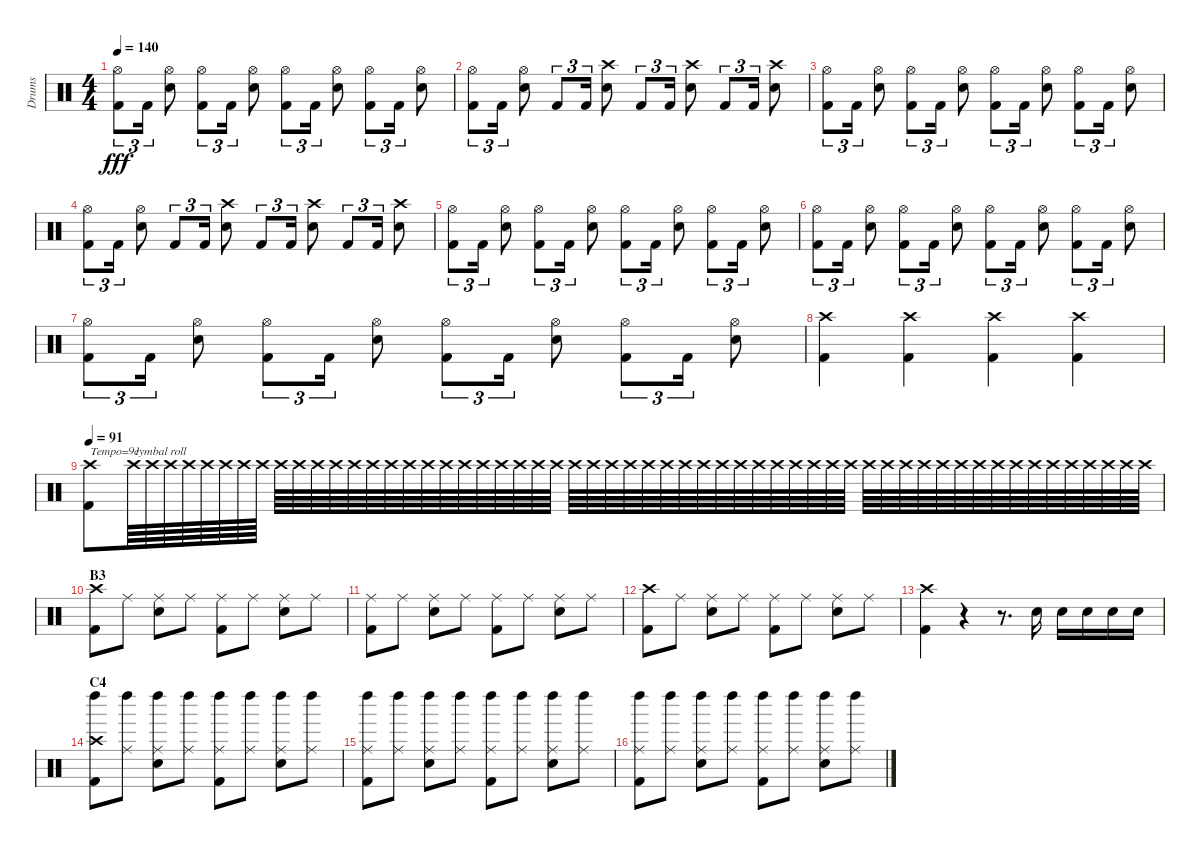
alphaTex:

\track ("Drums" "Drums") {instrument percussion}
\staff {score}
\articulation defaults
\ts (4 4)
\tempo 140
\clef neutral
\ks c
("Hi-Hat (open)" "Kick (hit) 2").8{tu (3 2) dy fff} "Kick (hit) 2".16{tu (3 2)} ("Hi-Hat (open)" "Snare (hit) 2").8 ("Hi-Hat (open)" "Kick (hit) 2").8{tu (3 2)} "Kick (hit) 2".16{tu (3 2)} ("Hi-Hat (open)" "Snare (hit) 2").8 ("Hi-Hat (open)" "Kick (hit) 2").8{tu (3 2)} "Kick (hit) 2".16{tu (3 2)} ("Hi-Hat (open)" "Snare (hit) 2").8 ("Hi-Hat (open)" "Kick (hit) 2").8{tu (3 2)} "Kick (hit) 2".16{tu (3 2)} ("Hi-Hat (open)" "Snare (hit) 2").8 |
("Hi-Hat (open)" "Kick (hit) 2").8{tu (3 2)} "Kick (hit) 2".16{tu (3 2)} ("Hi-Hat (open)" "Snare (hit) 2").8 "Kick (hit) 2".8{tu (3 2)} "Kick (hit) 2".16{tu (3 2)} ("Crash high (hit)" "Snare (hit) 2").8 "Kick (hit) 2".8{tu (3 2)} "Kick (hit) 2".16{tu (3 2)} ("Crash high (hit)" "Snare (hit) 2").8 "Kick (hit) 2".8{tu (3 2)} "Kick (hit) 2".16{tu (3 2)} ("Crash high (hit)" "Snare (hit) 2").8 |
("Hi-Hat (open)" "Kick (hit) 2").8{tu (3 2)} "Kick (hit) 2".16{tu (3 2)} ("Hi-Hat (open)" "Snare (hit) 2").8 ("Hi-Hat (open)" "Kick (hit) 2").8{tu (3 2)} "Kick (hit) 2".16{tu (3 2)} ("Hi-Hat (open)" "Snare (hit) 2").8 ("Hi-Hat (open)" "Kick (hit) 2").8{tu (3 2)} "Kick (hit) 2".16{tu (3 2)} ("Hi-Hat (open)" "Snare (hit) 2").8 ("Hi-Hat (open)" "Kick (hit) 2").8{tu (3 2)} "Kick (hit) 2".16{tu (3 2)} ("Hi-Hat (open)" "Snare (hit) 2").8 |
("Hi-Hat (open)" "Kick (hit) 2").8{tu (3 2)} "Kick (hit) 2".16{tu (3 2)} ("Hi-Hat (open)" "Snare (hit) 2").8 "Kick (hit) 2".8{tu (3 2)} "Kick (hit) 2".16{tu (3 2)} ("Crash high (hit)" "Snare (hit) 2").8 "Kick (hit) 2".8{tu (3 2)} "Kick (hit) 2".16{tu (3 2)} ("Crash high (hit)" "Snare (hit) 2").8 "Kick (hit) 2".8{tu (3 2)} "Kick (hit) 2".16{tu (3 2)} ("Crash high (hit)" "Snare (hit) 2").8 |
("Hi-Hat (open)" "Kick (hit) 2").8{tu (3 2)} "Kick (hit) 2".16{tu (3 2)} ("Hi-Hat (open)" "Snare (hit) 2").8 ("Hi-Hat (open)" "Kick (hit) 2").8{tu (3 2)} "Kick (hit) 2".16{tu (3 2)} ("Hi-Hat (open)" "Snare (hit) 2").8 ("Hi-Hat (open)" "Kick (hit) 2").8{tu (3 2)} "Kick (hit) 2".16{tu (3 2)} ("Hi-Hat (open)" "Snare (hit) 2").8 ("Hi-Hat (open)" "Kick (hit) 2").8{tu (3 2)} "Kick (hit) 2".16{tu (3 2)} ("Hi-Hat (open)" "Snare (hit) 2").8 |
("Hi-Hat (open)" "Kick (hit) 2").8{tu (3 2)} "Kick (hit) 2".16{tu (3 2)} ("Hi-Hat (open)" "Snare (hit) 2").8 ("Hi-Hat (open)" "Kick (hit) 2").8{tu (3 2)} "Kick (hit) 2".16{tu (3 2)} ("Hi-Hat (open)" "Snare (hit) 2").8 ("Hi-Hat (open)" "Kick (hit) 2").8{tu (3 2)} "Kick (hit) 2".16{tu (3 2)} ("Hi-Hat (open)" "Snare (hit) 2").8 ("Hi-Hat (open)" "Kick (hit) 2").8{tu (3 2)} "Kick (hit) 2".16{tu (3 2)} ("Hi-Hat (open)" "Snare (hit) 2").8 |
("Hi-Hat (open)" "Kick (hit) 2").8{tu (3 2)} "Kick (hit) 2".16{tu (3 2)} ("Hi-Hat (open)" "Snare (hit) 2").8 ("Hi-Hat (open)" "Kick (hit) 2").8{tu (3 2)} "Kick (hit) 2".16{tu (3 2)} ("Hi-Hat (open)" "Snare (hit) 2").8 ("Hi-Hat (open)" "Kick (hit) 2").8{tu (3 2)} "Kick (hit) 2".16{tu (3 2)} ("Hi-Hat (open)" "Snare (hit) 2").8 ("Hi-Hat (open)" "Kick (hit) 2").8{tu (3 2)} "Kick (hit) 2".16{tu (3 2)} ("Hi-Hat (open)" "Snare (hit) 2").8 |
("Crash high (hit)" "Kick (hit) 2").4 ("Crash high (hit)" "Kick (hit) 2").4 ("Crash high (hit)" "Kick (hit) 2").4 ("Crash high (hit)" "Kick (hit) 2").4 |
\tempo 91
("Crash high (hit)" "Kick (hit) 2").8{txt "Tempo=91"} "Crash high (hit)".64{txt "cymbal roll"} "Crash high (hit)".64 "Crash high (hit)".64 "Crash high (hit)".64 "Crash high (hit)".64 "Crash high (hit)".64 "Crash high (hit)".64 "Crash high (hit)".64 "Crash high (hit)".64 "Crash high (hit)".64 "Crash high (hit)".64 "Crash high (hit)".64 "Crash high (hit)".64 "Crash high (hit)".64 "Crash high (hit)".64 "Crash high (hit)".64 "Crash high (hit)".64 "Crash high (hit)".64 "Crash high (hit)".64 "Crash high (hit)".64 "Crash high (hit)".64 "Crash high (hit)".64 "Crash high (hit)".64 "Crash high (hit)".64 "Crash high (hit)".64 "Crash high (hit)".64 "Crash high (hit)".64 "Crash high (hit)".64 "Crash high (hit)".64 "Crash high (hit)".64 "Crash high (hit)".64 "Crash high (hit)".64 "Crash high (hit)".64 "Crash high (hit)".64 "Crash high (hit)".64 "Crash high (hit)".64 "Crash high (hit)".64 "Crash high (hit)".64 "Crash high (hit)".64 "Crash high (hit)".64 "Crash high (hit)".64 "Crash high (hit)".64 "Crash high (hit)".64 "Crash high (hit)".64 "Crash high (hit)".64 "Crash high (hit)".64 "Crash high (hit)".64 "Crash high (hit)".64 "Crash high (hit)".64 "Crash high (hit)".64 "Crash high (hit)".64 "Crash high (hit)".64 "Crash high (hit)".64 "Crash high (hit)".64 "Crash high (hit)".64 "Crash high (hit)".64 |
\section ("" "B3")
("Crash high (hit)" "Kick (hit) 2").8 "Ride (middle)".8 ("Ride (middle)" "Snare (hit) 2").8 "Ride (middle)".8 ("Ride (middle)" "Kick (hit) 2").8 "Ride (middle)".8 ("Ride (middle)" "Snare (hit) 2").8 "Ride (middle)".8 |
("Ride (middle)" "Kick (hit) 2").8 "Ride (middle)".8 ("Ride (middle)" "Snare (hit) 2").8 "Ride (middle)".8 ("Ride (middle)" "Kick (hit) 2").8 "Ride (middle)".8 ("Ride (middle)" "Snare (hit) 2").8 "Ride (middle)".8 |
("Crash high (hit)" "Kick (hit) 2").8 "Ride (middle)".8 ("Ride (middle)" "Snare (hit) 2").8 "Ride (middle)".8 ("Ride (middle)" "Kick (hit) 2").8 "Ride (middle)".8 ("Ride (middle)" "Snare (hit) 2").8 "Ride (middle)".8 |
("Crash high (hit)" "Kick (hit) 2").4 r.4 r.8{d} "Snare (hit) 2".16 "Snare (hit) 2".16 "Snare (hit) 2".16 "Snare (hit) 2".16 "Snare (hit) 2".16 |
\section ("" "C4")
("Left Maraca (hit)" "Crash high (hit)" "Kick (hit) 2").8 ("Left Maraca (hit)" "Ride (middle)").8 ("Left Maraca (hit)" "Ride (middle)" "Snare (hit) 2").8 ("Left Maraca (hit)" "Ride (middle)").8 ("Left Maraca (hit)" "Ride (middle)" "Kick (hit) 2").8 ("Left Maraca (hit)" "Ride (middle)").8 ("Left Maraca (hit)" "Ride (middle)" "Snare (hit) 2").8 ("Left Maraca (hit)" "Ride (middle)").8 |
("Left Maraca (hit)" "Ride (middle)" "Kick (hit) 2").8 ("Left Maraca (hit)" "Ride (middle)").8 ("Left Maraca (hit)" "Ride (middle)" "Snare (hit) 2").8 ("Left Maraca (hit)" "Ride (middle)").8 ("Left Maraca (hit)" "Ride (middle)" "Kick (hit) 2").8 ("Left Maraca (hit)" "Ride (middle)").8 ("Left Maraca (hit)" "Ride (middle)" "Snare (hit) 2").8 ("Left Maraca (hit)" "Ride (middle)").8 |
("Left Maraca (hit)" "Ride (middle)" "Kick (hit) 2").8 ("Left Maraca (hit)" "Ride (middle)").8 ("Left Maraca (hit)" "Ride (middle)" "Snare (hit) 2").8 ("Left Maraca (hit)" "Ride (middle)").8 ("Left Maraca (hit)" "Ride (middle)" "Kick (hit) 2").8 ("Left Maraca (hit)" "Ride (middle)").8 ("Left Maraca (hit)" "Ride (middle)" "Snare (hit) 2").8 ("Left Maraca (hit)" "Ride (middle)").8
